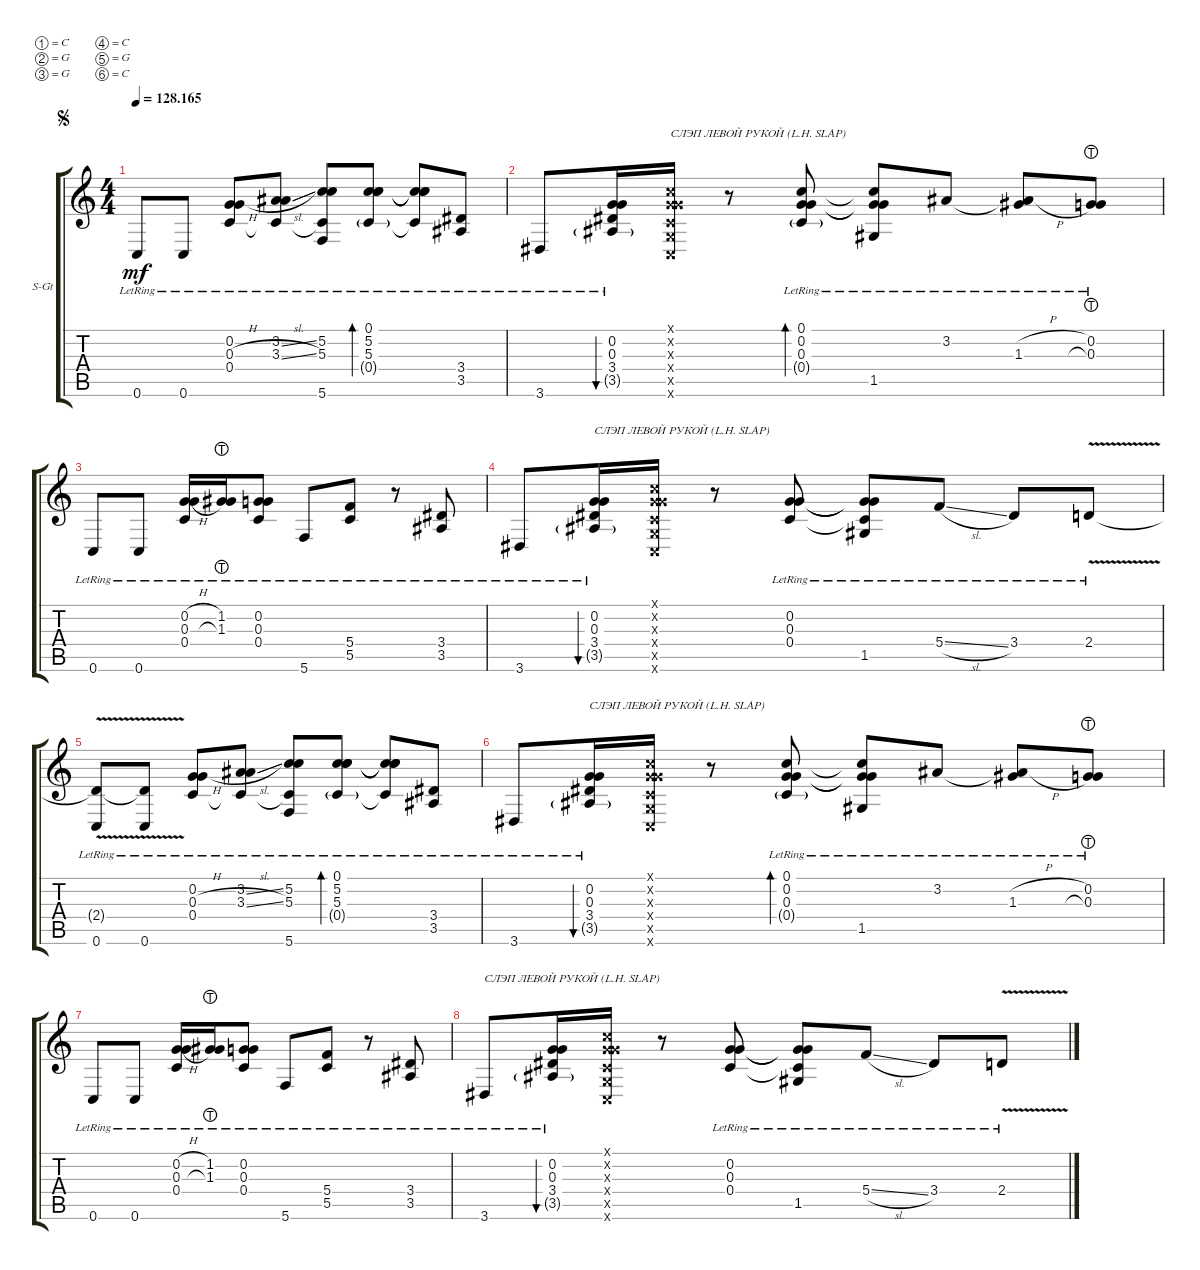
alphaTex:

\defaultSystemsLayout 4
\bracketExtendMode groupsimilarinstruments
\firstSystemTrackNameOrientation horizontal
\otherSystemsTrackNameOrientation horizontal
\track ("Steel Guitar" "S-Gt") {instrument acousticguitarsteel}
\staff {score tabs}
\tuning (C4 G3 G3 C3 G2 C2)
\ts (4 4)
\jump segno
\tempo
128.165
\accidentals auto
\clef g2
\ottava regular
\simile none
\ks c
0.6{lr}.8{dy mf} 0.6{lr}.8 (0.2{h lr} 0.3{h lr} 0.4{lr}).8 (3.2{sl lr} 3.3{sl lr} 0.4{lr t}).8 (5.6{lr} 5.2{lr} 5.3{lr} 0.4{lr t}).8 (0.4{g lr} 5.3{lr} 5.2{lr} 0.1{lr}).8{bd 30} (0.1{lr t} 5.2{lr t} 5.3{lr t} 0.4{lr t}).8 (3.4{lr} 3.5{lr}).8 |
3.6{lr}.8 (0.2{lr} 0.3{lr} 3.4{lr} 3.5{g lr}).16{bu 30} (0.1{x} 0.2{x} 0.4{x} 0.3{x} 0.5{x} 0.6{x}).16{txt "СЛЭП ЛЕВОЙ РУКОЙ (L.H. SLAP)"} r.8 (0.1{lr} 0.2{lr} 0.3{lr} 0.4{g lr}).8{bd 30} (1.5{lr} 0.1{lr t} 0.2{lr t} 0.3{lr t}).8 3.2{lr}.8 (1.3{lr} 3.2{h lr t}).8 (0.2{lr} 0.3{lht lr}).8 |
0.6{lr}.8 0.6{lr}.8 (0.2{h lr} 0.3{lr} 0.4{lr}).16 (1.2{lr} 1.3{lht lr}).16 (0.2{lr} 0.3{lr} 0.4{lr}).8 5.6{lr}.8 (5.5{lr} 5.4{lr}).8 r.8 (3.4{lr} 3.5{lr}).8 |
3.6{lr}.8 (0.2{lr} 0.3{lr} 3.4{lr} 3.5{g lr}).16{bu 30 txt "СЛЭП ЛЕВОЙ РУКОЙ (L.H. SLAP)"} (0.1{x} 0.2{x} 0.4{x} 0.3{x} 0.5{x} 0.6{x}).16 r.8 (0.2{lr} 0.3{lr} 0.4{lr}).8 (1.5{lr} 0.2{lr t} 0.3{lr t} 0.4{lr t}).8 5.4{sl lr}.8 3.4{lr}.8 2.4{v lr}.8 |
(0.6{lr} 2.4{v lr t}).8 (0.6{lr} 2.4{v lr t}).8 (0.2{h lr} 0.3{h lr} 0.4{lr}).8 (3.2{sl lr} 3.3{sl lr} 0.4{lr t}).8 (5.6{lr} 5.2{lr} 5.3{lr} 0.4{lr t}).8 (0.4{g lr} 5.3{lr} 5.2{lr} 0.1{lr}).8{bd 30} (0.1{lr t} 5.2{lr t} 5.3{lr t} 0.4{lr t}).8 (3.4{lr} 3.5{lr}).8 |
3.6{lr}.8 (0.2{lr} 0.3{lr} 3.4{lr} 3.5{g lr}).16{bu 30 txt "СЛЭП ЛЕВОЙ РУКОЙ (L.H. SLAP)"} (0.1{x} 0.2{x} 0.4{x} 0.3{x} 0.5{x} 0.6{x}).16 r.8 (0.1{lr} 0.2{lr} 0.3{lr} 0.4{g lr}).8{bd 30} (1.5{lr} 0.1{lr t} 0.2{lr t} 0.3{lr t}).8 3.2{lr}.8 (1.3{lr} 3.2{h lr t}).8 (0.2{lr} 0.3{lht lr}).8 |
0.6{lr}.8 0.6{lr}.8 (0.2{h lr} 0.3{lr} 0.4{lr}).16 (1.2{lr} 1.3{lht lr}).16 (0.2{lr} 0.3{lr} 0.4{lr}).8 5.6{lr}.8 (5.5{lr} 5.4{lr}).8 r.8 (3.4{lr} 3.5{lr}).8 |
3.6{lr}.8{txt "СЛЭП ЛЕВОЙ РУКОЙ (L.H. SLAP)"} (0.2{lr} 0.3{lr} 3.4{lr} 3.5{g lr}).16{bu 30} (0.1{x} 0.2{x} 0.4{x} 0.3{x} 0.5{x} 0.6{x}).16 r.8 (0.2{lr} 0.3{lr} 0.4{lr}).8 (1.5{lr} 0.2{lr t} 0.3{lr t} 0.4{lr t}).8 5.4{sl lr}.8 3.4{lr}.8 2.4{v lr}.8
